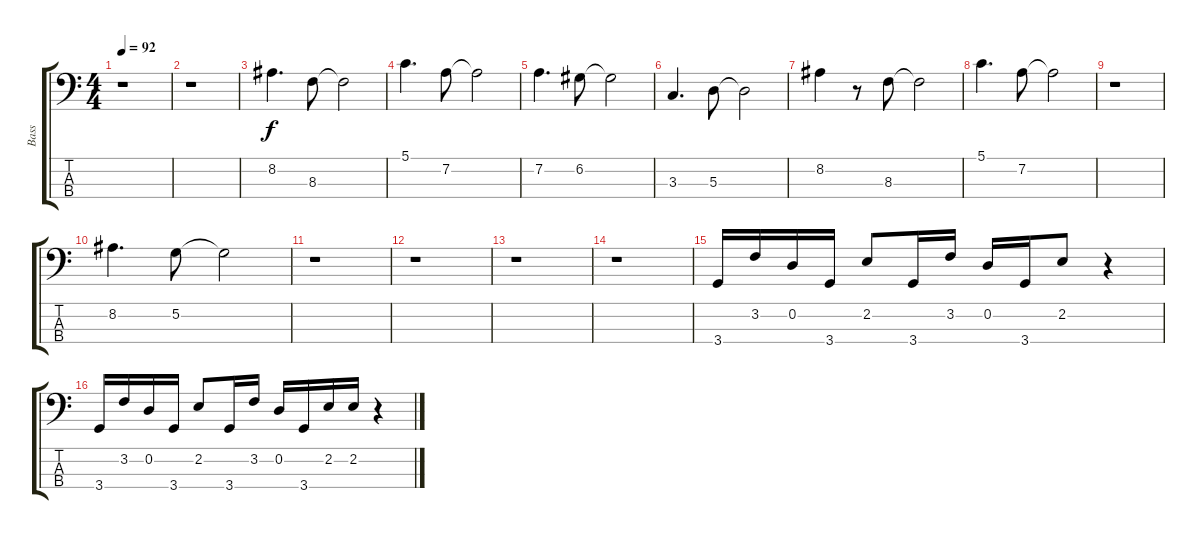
\track ("Bass" "Bass") {instrument electricbassfinger}
\staff {score tabs}
\tuning (G2 D2 A1 E1) {hide}
\ts (4 4)
\tempo 92
\clef f4
\ks c
r.1{dy f} |
r.1 |
8.2.4{d} 8.3.8 8.3{t}.2 |
5.1.4{d} 7.2.8 7.2{t}.2 |
7.2.4{d} 6.2.8 6.2{t}.2 |
3.3.4{d} 5.3.8 5.3{t}.2 |
8.2.4 r.8 8.3.8 8.3{t}.2 |
5.1.4{d} 7.2.8 7.2{t}.2 |
r.1 |
8.2.4{d} 5.2.8 5.2{t}.2 |
r.1 |
r.1 |
r.1 |
r.1 |
3.4.16 3.2.16 0.2.16 3.4.16 2.2.8 3.4.16 3.2.16 0.2.16 3.4.16 2.2.8 r.4 |
3.4.16 3.2.16 0.2.16 3.4.16 2.2.8 3.4.16 3.2.16 0.2.16 3.4.16 2.2.16 2.2.16 r.4
